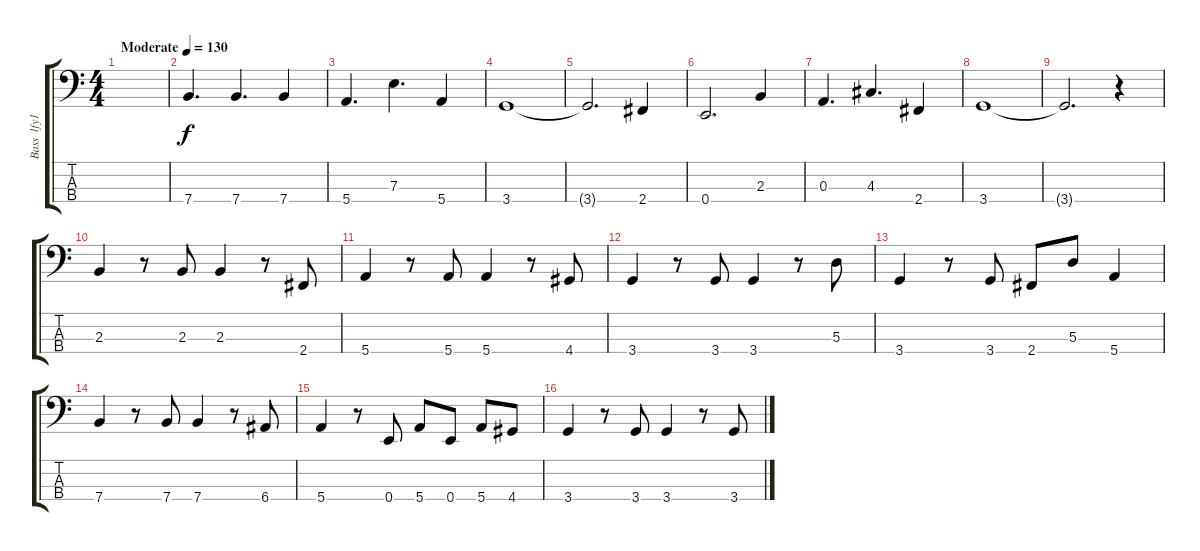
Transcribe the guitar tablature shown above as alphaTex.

\track ("Bass  lfy1994" "Bass  lfy1") {instrument electricbassfinger}
\staff {score tabs}
\tuning (G2 D2 A1 E1) {hide}
\ts (4 4)
\tempo (130 "Moderate")
\clef f4
\ks c
|
7.4.4{d} 7.4.4{d} 7.4.4 |
5.4.4{d} 7.3.4{d} 5.4.4 |
3.4.1 |
3.4{t}.2{d} 2.4.4 |
0.4.2{d} 2.3.4 |
0.3.4{d} 4.3.4{d} 2.4.4 |
3.4.1 |
3.4{t}.2{d} r.4 |
2.3.4 r.8 2.3.8 2.3.4 r.8 2.4.8 |
5.4.4 r.8 5.4.8 5.4.4 r.8 4.4.8 |
3.4.4 r.8 3.4.8 3.4.4 r.8 5.3.8 |
3.4.4 r.8 3.4.8 2.4.8 5.3.8 5.4.4 |
7.4.4 r.8 7.4.8 7.4.4 r.8 6.4.8 |
5.4.4 r.8 0.4.8 5.4.8 0.4.8 5.4.8 4.4.8 |
3.4.4 r.8 3.4.8 3.4.4 r.8 3.4.8
